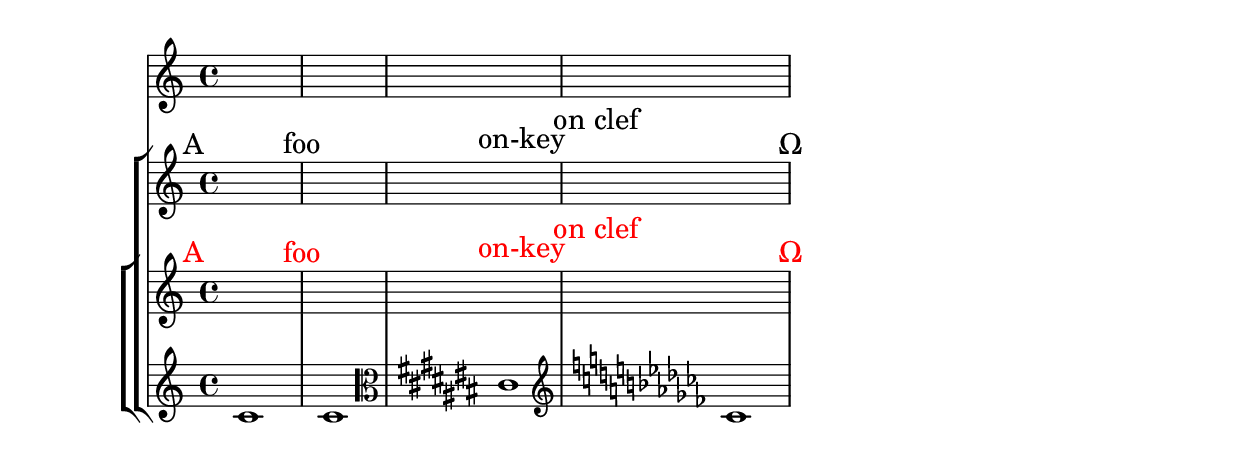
\version "2.21.0"

\header {
  texidoc="Rehearsal_number_engraver may be moved to staff-group
contexts.  Five marks should appear in black above the second staff
from the top.  The same marks should appear in red above the third
staff from the top."
}

\layout {
  \context {
    \Score
    \remove "Mark_engraver"
  }
}

<<
  \new Staff {
    s1*4
  }
  \new ChoirStaff \with {
    \consists "Mark_engraver"
    \consists "Staff_collecting_engraver"
  } <<
    \new Staff {
      s1*4
    }
    \new StaffGroup \with {
      \consists "Mark_engraver"
      \consists "Staff_collecting_engraver"
      \override RehearsalMark.color = #red
    } <<
      \new Staff \relative {
        s1*4
      }
      \new Staff \relative {
        \mark "Α"
        c'1 \mark "foo"
        c1
        \key cis \major
        \clef alto
        \override Score.RehearsalMark.break-align-symbols = #'(key-signature)
        \mark "on-key"
        cis
        \key ces \major
        \override Score.RehearsalMark.break-align-symbols = #'(clef)
        \clef treble
        \mark "on clef"
        ces
        \mark "Ω"
      }
    >>
  >>
>>
